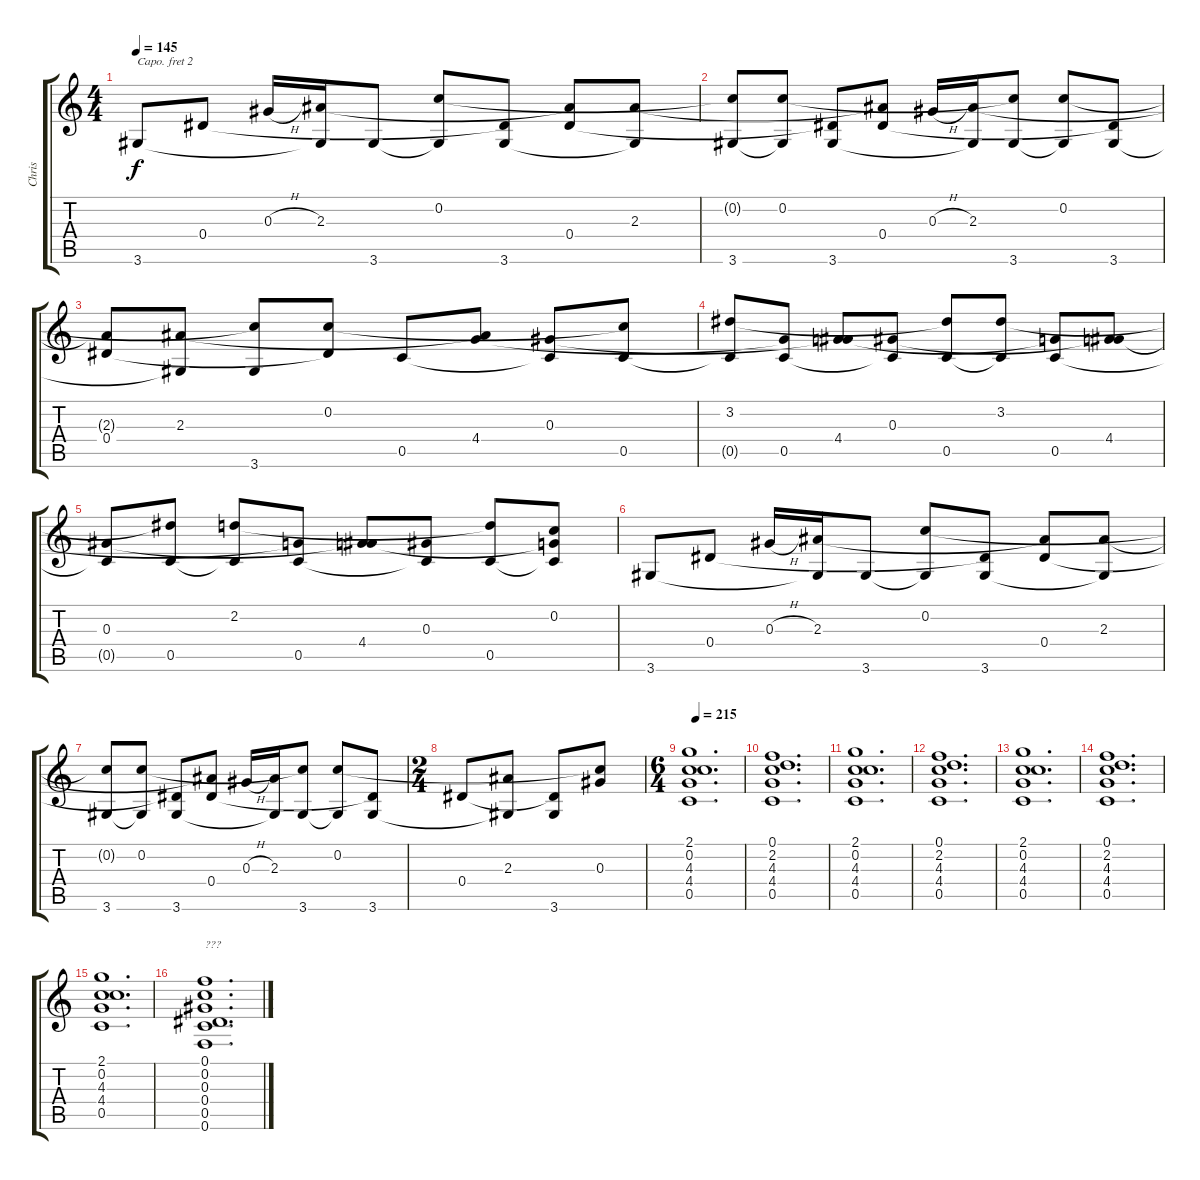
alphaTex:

\track ("Chris" "Chris") {instrument overdrivenguitar}
\staff {score tabs}
\capo 2
\tuning (Eb4 Bb3 Gb3 Db3 Bb2 Eb2) {hide}
\ts (4 4)
\tempo 145
\clef g2
\ks c
3.6.8{dy f} 0.4.8 0.3{h}.16 (2.3 3.6{t}).16 3.6.8 (0.2 3.6{t}).8 (0.4{t} 3.6).8 (2.3{t} 0.4).8 (2.3 3.6{t}).8 |
(0.2{t} 3.6).8 (0.2 3.6{t}).8 (0.4{t} 3.6).8 (2.3{t} 0.4).8 0.3{h}.16 (2.3 3.6{t}).16 (0.2{t} 3.6).8 (0.2 3.6{t}).8 (0.4{t} 3.6).8 |
(2.3{t} 0.4).8 (2.3 3.6{t}).8 (0.2{t} 3.6).8 (0.2 0.4{t}).8 0.5.8 (2.3{t} 4.4).8 (0.3 0.5{t}).8 (0.2{t} 0.5).8 |
(3.2 0.5{t}).8 (4.4{t} 0.5).8 (0.3{t} 4.4).8 (0.3 0.5{t}).8 (3.2{t} 0.5).8 (3.2 0.5{t}).8 (4.4{t} 0.5).8 (0.3{t} 4.4).8 |
(0.3 0.5{t}).8 (3.2{t} 0.5).8 (2.2 0.5{t}).8 (4.4{t} 0.5).8 (0.3{t} 4.4).8 (0.3 0.5{t}).8 (2.2{t} 0.5).8 (0.2 4.4{t} 0.5{t}).8 |
3.6.8 0.4.8 0.3{h}.16 (2.3 3.6{t}).16 3.6.8 (0.2 3.6{t}).8 (0.4{t} 3.6).8 (2.3{t} 0.4).8 (2.3 3.6{t}).8 |
(0.2{t} 3.6).8 (0.2 3.6{t}).8 (0.4{t} 3.6).8 (2.3{t} 0.4).8 0.3{h}.16 (2.3 3.6{t}).16 (0.2{t} 3.6).8 (0.2 3.6{t}).8 (0.4{t} 3.6).8 |
\ts (2 4)
0.4.8 (2.3 3.6{t}).8 (0.4{t} 3.6).8 (0.2{t} 0.3).8 |
\ts (6 4)
\tempo 215
(2.1 0.2 4.3 4.4 0.5).1{d} |
(0.1 2.2 4.3 4.4 0.5).1{d} |
(2.1 0.2 4.3 4.4 0.5).1{d} |
(0.1 2.2 4.3 4.4 0.5).1{d} |
(2.1 0.2 4.3 4.4 0.5).1{d} |
(0.1 2.2 4.3 4.4 0.5).1{d} |
(2.1 0.2 4.3 4.4 0.5).1{d} |
(0.1 0.2 0.3 0.4 0.5 0.6).1{d txt "???"}
